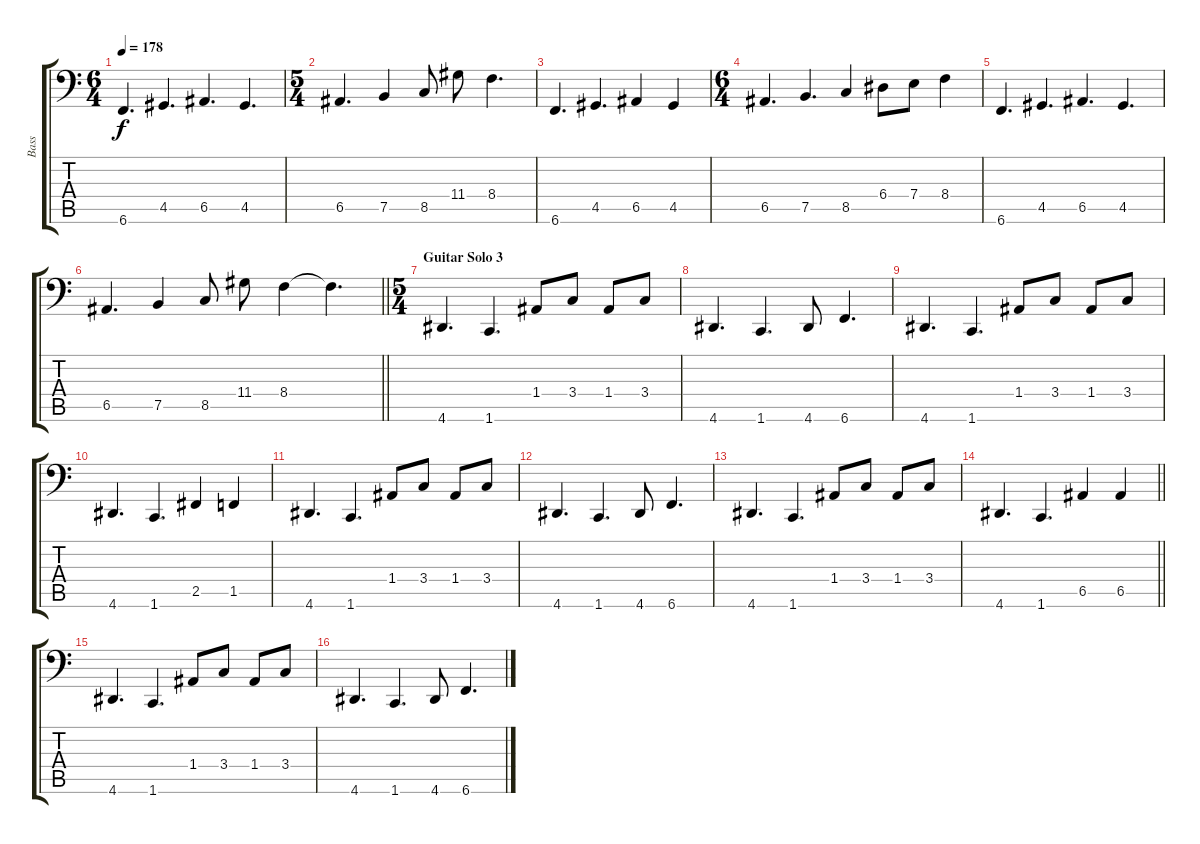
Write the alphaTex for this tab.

\track ("Bass" "Bass") {instrument electricbassfinger}
\staff {score tabs}
\tuning (C3 G2 D2 A1 E1 B0) {hide}
\ts (6 4)
\tempo 178
\clef f4
\ks c
6.6.4{d dy f} 4.5.4{d} 6.5.4{d} 4.5.4{d} |
\ts (5 4)
6.5.4{d} 7.5.4 8.5.8 11.4.8 8.4.4{d} |
6.6.4{d} 4.5.4{d} 6.5.4 4.5.4 |
\ts (6 4)
6.5.4{d} 7.5.4{d} 8.5.4 6.4.8 7.4.8 8.4.4 |
6.6.4{d} 4.5.4{d} 6.5.4{d} 4.5.4{d} |
\barLineRight lightlight
6.5.4{d} 7.5.4 8.5.8 11.4.8 8.4.4 8.4{t}.4{d} |
\ts (5 4)
\section ("" "Guitar Solo 3")
4.6.4{d} 1.6.4{d} 1.4.8 3.4.8 1.4.8 3.4.8 |
4.6.4{d} 1.6.4{d} 4.6.8 6.6.4{d} |
4.6.4{d} 1.6.4{d} 1.4.8 3.4.8 1.4.8 3.4.8 |
4.6.4{d} 1.6.4{d} 2.5.4 1.5.4 |
4.6.4{d} 1.6.4{d} 1.4.8 3.4.8 1.4.8 3.4.8 |
4.6.4{d} 1.6.4{d} 4.6.8 6.6.4{d} |
4.6.4{d} 1.6.4{d} 1.4.8 3.4.8 1.4.8 3.4.8 |
\barLineRight lightlight
4.6.4{d} 1.6.4{d} 6.5.4 6.5.4 |
4.6.4{d} 1.6.4{d} 1.4.8 3.4.8 1.4.8 3.4.8 |
4.6.4{d} 1.6.4{d} 4.6.8 6.6.4{d}
